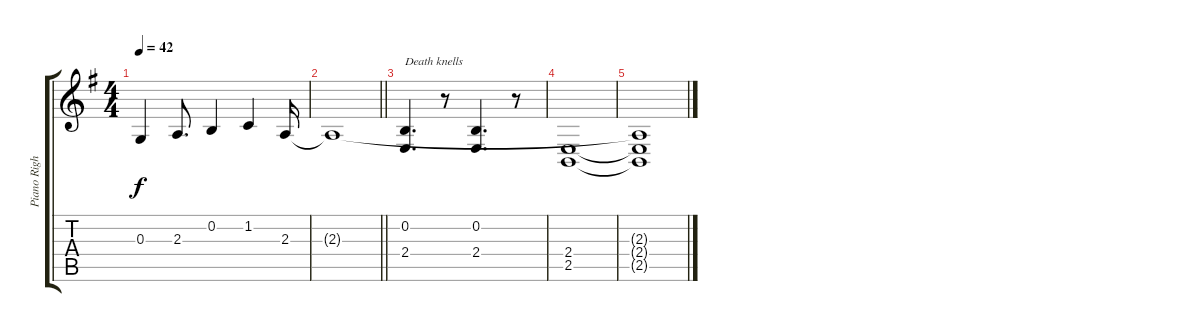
\track ("Piano Right Standard" "Piano Righ") {instrument acousticgrandpiano}
\staff {score tabs}
\tuning (E4 B3 G3 D3 A2 E2) {hide}
\ts (4 4)
\tempo 42
\clef g2
\ks eminor
0.3.4{dy f} 2.3.8{d} 0.2.4 1.2.4 2.3.16 |
\barLineRight lightlight
2.3{t}.1 |
(0.2 2.4).4{d txt "Death knells"} r.8 (0.2 2.4).4{d} r.8 |
(2.4 2.5).1 |
(2.3{t} 2.4{t} 2.5{t}).1
